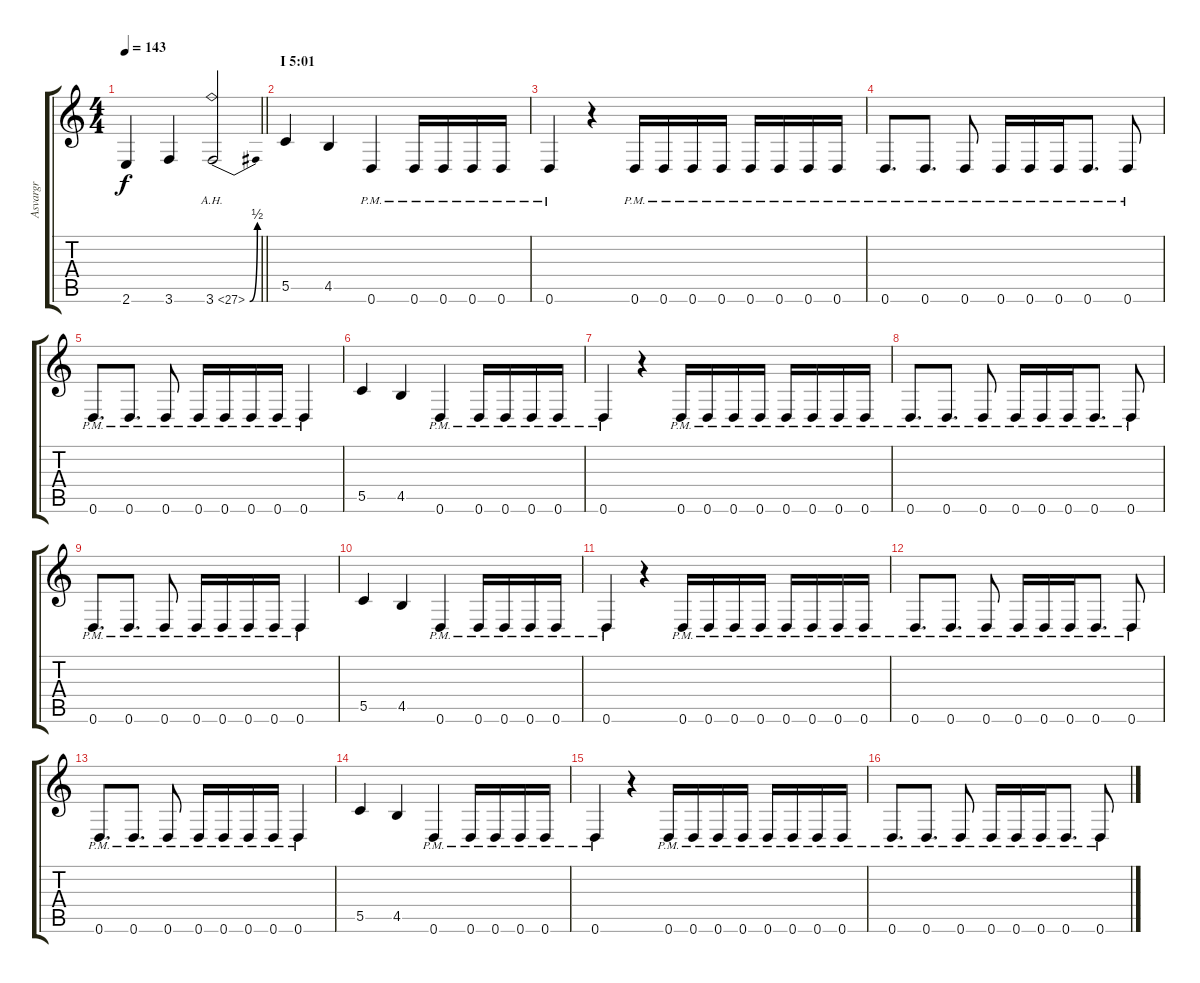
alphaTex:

\track ("Asvargr" "Asvargr") {instrument distortionguitar}
\staff {score tabs}
\tuning (D4 A3 F3 C3 G2 D2) {hide}
\ts (4 4)
\tempo 143
\clef g2
\barLineRight lightlight
\ks c
2.6.4{dy f} 3.6.4 3.6{be (bend 0 0 60 2) ah 24}.2 |
\section ("" "I 5:01")
5.5.4 4.5.4 0.6{pm}.4 0.6{pm}.16 0.6{pm}.16 0.6{pm}.16 0.6{pm}.16 |
0.6{pm}.4 r.4 0.6{pm}.16 0.6{pm}.16 0.6{pm}.16 0.6{pm}.16 0.6{pm}.16 0.6{pm}.16 0.6{pm}.16 0.6{pm}.16 |
0.6{pm}.8{d} 0.6{pm}.8{d} 0.6{pm}.8 0.6{pm}.16 0.6{pm}.16 0.6{pm}.16 0.6{pm}.8{d} 0.6{pm}.8 |
0.6{pm}.8{d} 0.6{pm}.8{d} 0.6{pm}.8 0.6{pm}.16 0.6{pm}.16 0.6{pm}.16 0.6{pm}.16 0.6{pm}.4 |
5.5.4 4.5.4 0.6{pm}.4 0.6{pm}.16 0.6{pm}.16 0.6{pm}.16 0.6{pm}.16 |
0.6{pm}.4 r.4 0.6{pm}.16 0.6{pm}.16 0.6{pm}.16 0.6{pm}.16 0.6{pm}.16 0.6{pm}.16 0.6{pm}.16 0.6{pm}.16 |
0.6{pm}.8{d} 0.6{pm}.8{d} 0.6{pm}.8 0.6{pm}.16 0.6{pm}.16 0.6{pm}.16 0.6{pm}.8{d} 0.6{pm}.8 |
0.6{pm}.8{d} 0.6{pm}.8{d} 0.6{pm}.8 0.6{pm}.16 0.6{pm}.16 0.6{pm}.16 0.6{pm}.16 0.6{pm}.4 |
5.5.4 4.5.4 0.6{pm}.4 0.6{pm}.16 0.6{pm}.16 0.6{pm}.16 0.6{pm}.16 |
0.6{pm}.4 r.4 0.6{pm}.16 0.6{pm}.16 0.6{pm}.16 0.6{pm}.16 0.6{pm}.16 0.6{pm}.16 0.6{pm}.16 0.6{pm}.16 |
0.6{pm}.8{d} 0.6{pm}.8{d} 0.6{pm}.8 0.6{pm}.16 0.6{pm}.16 0.6{pm}.16 0.6{pm}.8{d} 0.6{pm}.8 |
0.6{pm}.8{d} 0.6{pm}.8{d} 0.6{pm}.8 0.6{pm}.16 0.6{pm}.16 0.6{pm}.16 0.6{pm}.16 0.6{pm}.4 |
5.5.4 4.5.4 0.6{pm}.4 0.6{pm}.16 0.6{pm}.16 0.6{pm}.16 0.6{pm}.16 |
0.6{pm}.4 r.4 0.6{pm}.16 0.6{pm}.16 0.6{pm}.16 0.6{pm}.16 0.6{pm}.16 0.6{pm}.16 0.6{pm}.16 0.6{pm}.16 |
0.6{pm}.8{d} 0.6{pm}.8{d} 0.6{pm}.8 0.6{pm}.16 0.6{pm}.16 0.6{pm}.16 0.6{pm}.8{d} 0.6{pm}.8
